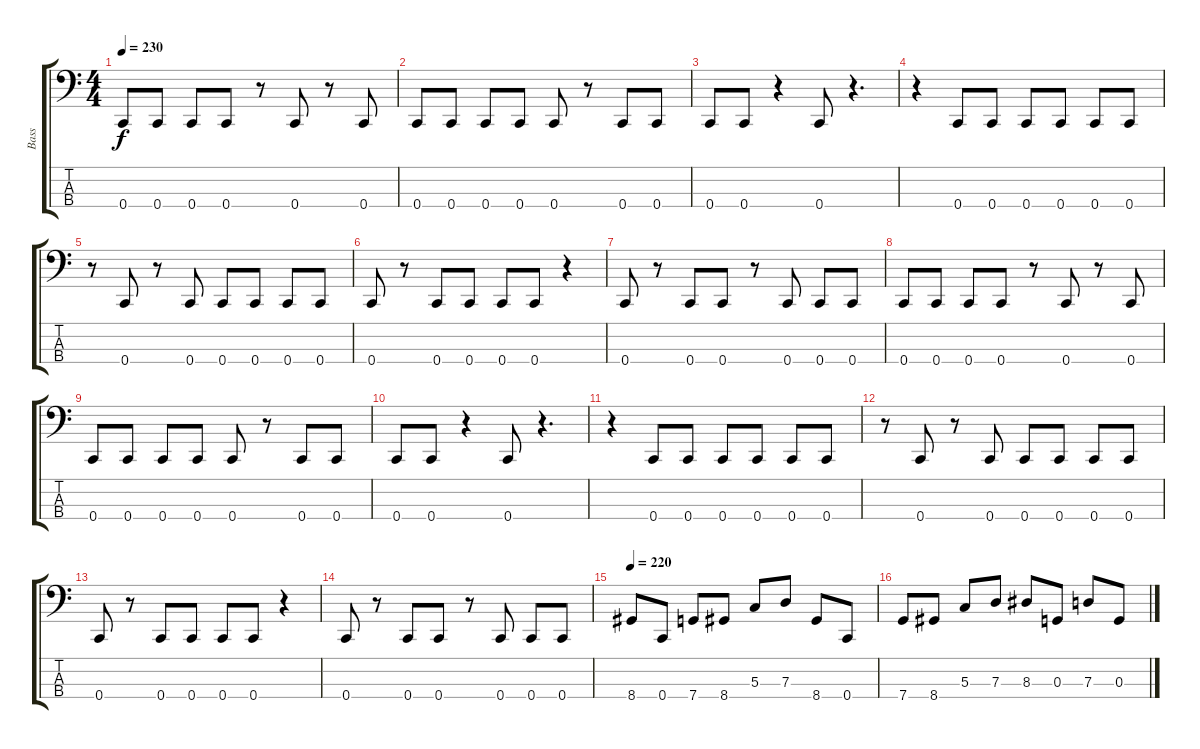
\track ("Bass" "Bass") {instrument electricbasspick}
\staff {score tabs}
\tuning (F2 C2 G1 C1) {hide}
\ts (4 4)
\tempo 230
\clef f4
\ks c
0.4.8{dy f} 0.4.8 0.4.8 0.4.8 r.8 0.4.8 r.8 0.4.8 |
0.4.8 0.4.8 0.4.8 0.4.8 0.4.8 r.8 0.4.8 0.4.8 |
0.4.8 0.4.8 r.4 0.4.8 r.4{d} |
r.4 0.4.8 0.4.8 0.4.8 0.4.8 0.4.8 0.4.8 |
r.8 0.4.8 r.8 0.4.8 0.4.8 0.4.8 0.4.8 0.4.8 |
0.4.8 r.8 0.4.8 0.4.8 0.4.8 0.4.8 r.4 |
0.4.8 r.8 0.4.8 0.4.8 r.8 0.4.8 0.4.8 0.4.8 |
0.4.8 0.4.8 0.4.8 0.4.8 r.8 0.4.8 r.8 0.4.8 |
0.4.8 0.4.8 0.4.8 0.4.8 0.4.8 r.8 0.4.8 0.4.8 |
0.4.8 0.4.8 r.4 0.4.8 r.4{d} |
r.4 0.4.8 0.4.8 0.4.8 0.4.8 0.4.8 0.4.8 |
r.8 0.4.8 r.8 0.4.8 0.4.8 0.4.8 0.4.8 0.4.8 |
0.4.8 r.8 0.4.8 0.4.8 0.4.8 0.4.8 r.4 |
0.4.8 r.8 0.4.8 0.4.8 r.8 0.4.8 0.4.8 0.4.8 |
\tempo 220
8.4.8 0.4.8 7.4.8 8.4.8 5.3.8 7.3.8 8.4.8 0.4.8 |
7.4.8 8.4.8 5.3.8 7.3.8 8.3.8 0.3.8 7.3.8 0.3.8
